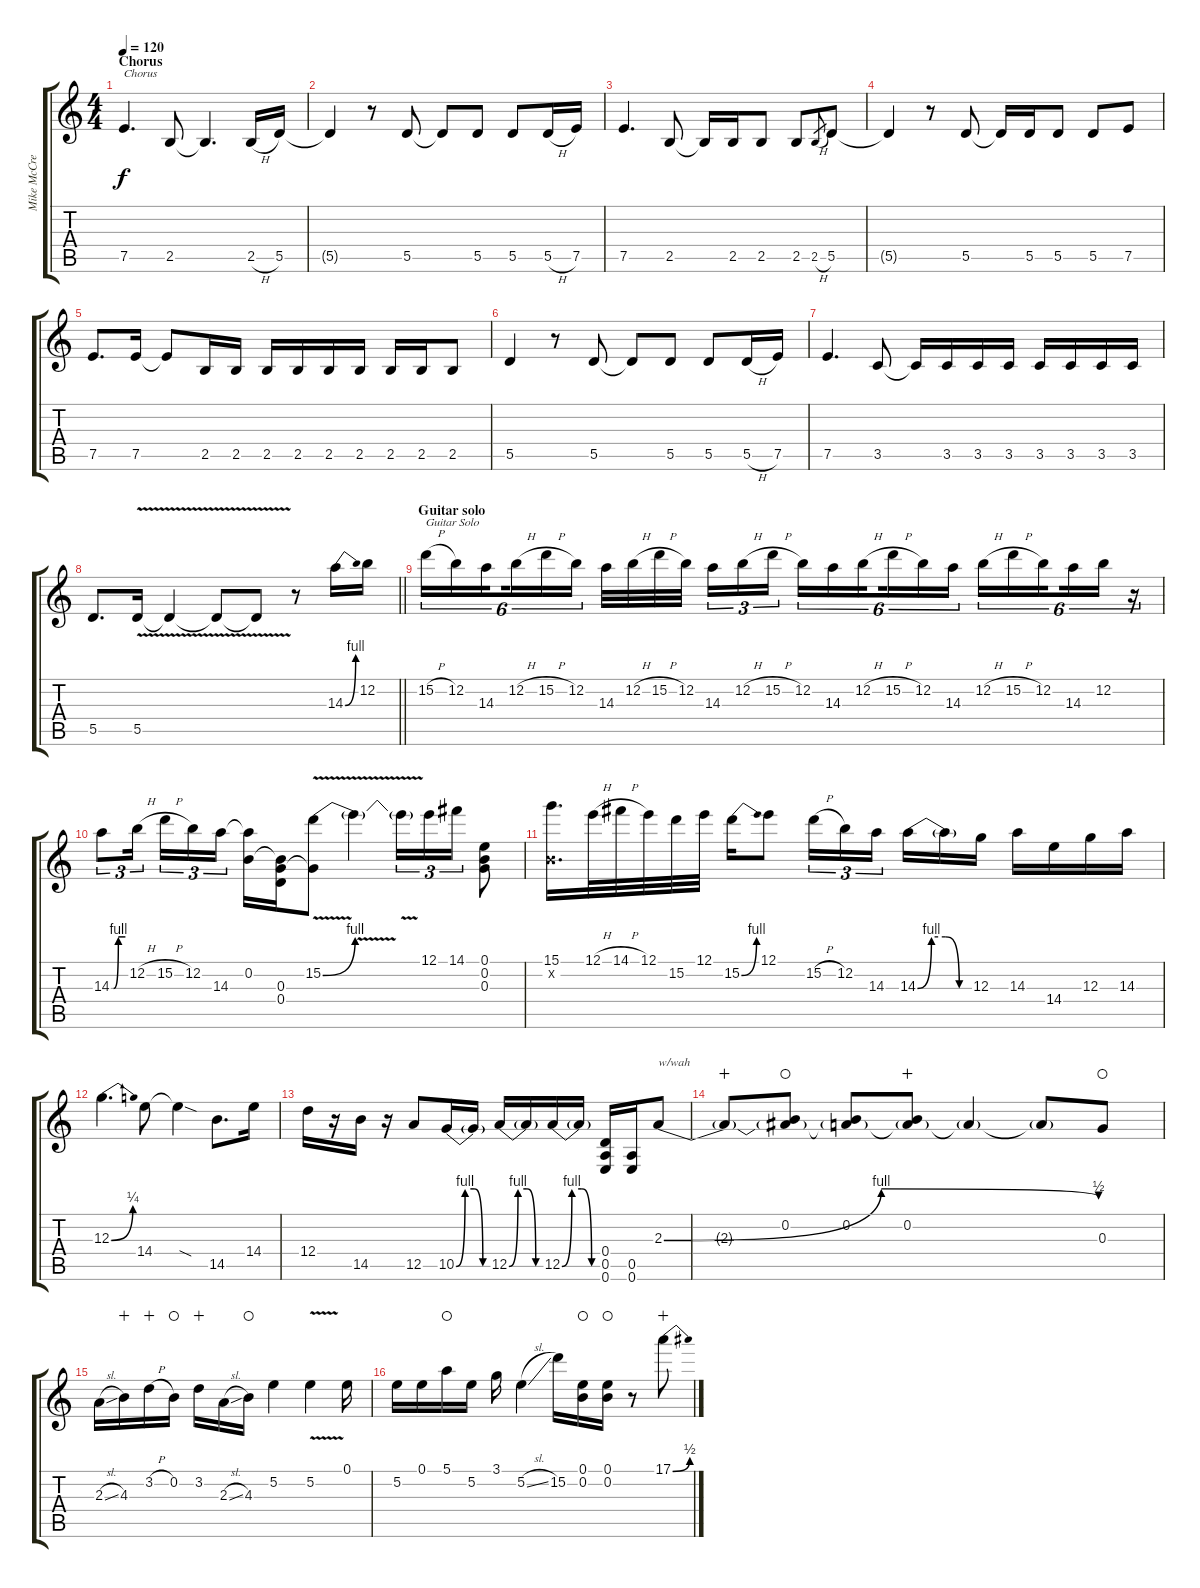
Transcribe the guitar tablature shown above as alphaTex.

\track ("Mike McCready" "Mike McCre") {instrument overdrivenguitar}
\staff {score tabs}
\tuning (E4 B3 G3 D3 A2 E2) {hide}
\ts (4 4)
\section ("" "Chorus")
\tempo 120
\clef g2
\ks c
7.5.4{d txt "Chorus" dy f} 2.5.8 2.5{t}.4{d} 2.5{h}.16 5.5.16 |
5.5{t}.4 r.8 5.5.8 5.5{t}.8 5.5.8 5.5.8 5.5{h}.16 7.5.16 |
7.5.4{d} 2.5.8 2.5{t}.16 2.5.16 2.5.8 2.5.8 2.5{h}.8{gr} 5.5.8 |
5.5{t}.4 r.8 5.5.8 5.5{t}.16 5.5.16 5.5.8 5.5.8 7.5.8 |
7.5.8{d} 7.5.16 7.5{t}.8 2.5.16 2.5.16 2.5.16 2.5.16 2.5.16 2.5.16 2.5.16 2.5.16 2.5.8 |
5.5.4 r.8 5.5.8 5.5{t}.8 5.5.8 5.5.8 5.5{h}.16 7.5.16 |
7.5.4{d} 3.5.8 3.5{t}.16 3.5.16 3.5.16 3.5.16 3.5.16 3.5.16 3.5.16 3.5.16 |
\barLineRight lightlight
5.5.8{d} 5.5{v}.16 5.5{v t}.4 5.5{v t}.8 5.5{v t}.8 r.8 14.3{be (bend 0 0 60 4)}.16{balance 14 instrument overdrivenguitar} 12.2.16 |
\section ("" "Guitar solo")
15.2{h}.16{tu (6 4) txt "Guitar Solo"} 12.2.16{tu (6 4)} 14.3.16{tu (6 4) beam splitsecondary} 12.2{h}.16{tu (6 4)} 15.2{h}.16{tu (6 4)} 12.2.16{tu (6 4)} 14.3.32 12.2{h}.32 15.2{h}.32 12.2.32{beam splitsecondary} 14.3.16{tu (3 2)} 12.2{h}.16{tu (3 2)} 15.2{h}.16{tu (3 2)} 12.2.16{tu (6 4)} 14.3.16{tu (6 4)} 12.2{h}.16{tu (6 4) beam splitsecondary} 15.2{h}.16{tu (6 4)} 12.2.16{tu (6 4)} 14.3.16{tu (6 4)} 12.2{h}.16{tu (6 4)} 15.2{h}.16{tu (6 4)} 12.2.16{tu (6 4) beam splitsecondary} 14.3.16{tu (6 4)} 12.2.16{tu (6 4)} r.16{tu (6 4)} |
14.3{be (custom 0 0 10 0 30 4 60 4)}.8{tu (3 2)} 12.2{h}.16{tu (3 2) beam splitsecondary} 15.2{h}.16{tu (3 2)} 12.2.16{tu (3 2)} 14.3.16{tu (3 2)} (0.2 14.3{t}).16 (0.2{t} 0.3 0.4).16 (15.2{be (bend 0 0 60 4) v} 0.3{t}).8 15.2{v t}.4 15.2{t}.16{tu (3 2)} 12.1.16{tu (3 2)} 14.1.16{tu (3 2)} (0.1 0.2 0.3).8 |
(15.1 0.2{x}).16{d instrument electricguitarjazz} 12.1{h}.32 14.1{h}.32 12.1.32 15.2.32 12.1.32 15.2{be (bend 0 0 60 4)}.16 12.1.8 15.2{h}.16{tu (3 2)} 12.2.16{tu (3 2)} 14.3.16{tu (3 2) beam splitsecondary} 14.3{be (custom 0 0 15 4 30 4 45 0 60 0)}.16 14.3{t}.16 12.3.16 14.3.16 14.4.16 12.3.16 14.3.16 |
12.3{be (bend 0 0 60 1)}.4{d} 14.4.8 14.4{sod t}.4 14.5.8{d} 14.4.16 |
12.4.16 r.16 14.5.16 r.16 12.5.8 10.5{be (custom 0 0 15 4 30 4 45 0 60 0)}.16 10.5{t}.16 12.5{be (custom 0 0 15 4 30 4 45 0 60 0)}.16 12.5{t}.16 12.5{be (custom 0 0 15 4 30 4 45 0 60 0)}.16 12.5{t}.16 (0.4 0.5 0.6).16 (0.5 0.6).16 2.3{be (bendrelease 0 0 21 4 44 4 60 2)}.8{txt "w/wah"} |
2.3{t}.8{wahc} (0.2 2.3{t}).8{waho} (0.2 2.3{t}).8 (0.2 2.3{t}).8{wahc} 2.3{t}.4 2.3{t}.8 0.3.8{waho} |
2.3{sl}.16 4.3.16{wahc} 3.2{h}.16{wahc} 0.2.16{waho} 3.2.16{wahc} 2.3{sl}.16 4.3.16{waho} 5.2.4 5.2{v}.4 0.1.16 |
5.2.16 0.1.16 5.1.16{waho} 5.2.16 3.1.16 5.2{sl}.4 15.2.16 (0.1 0.2).16{waho} (0.1 0.2).16{waho} r.8 17.1{be (bend 0 0 60 2)}.8{wahc}
